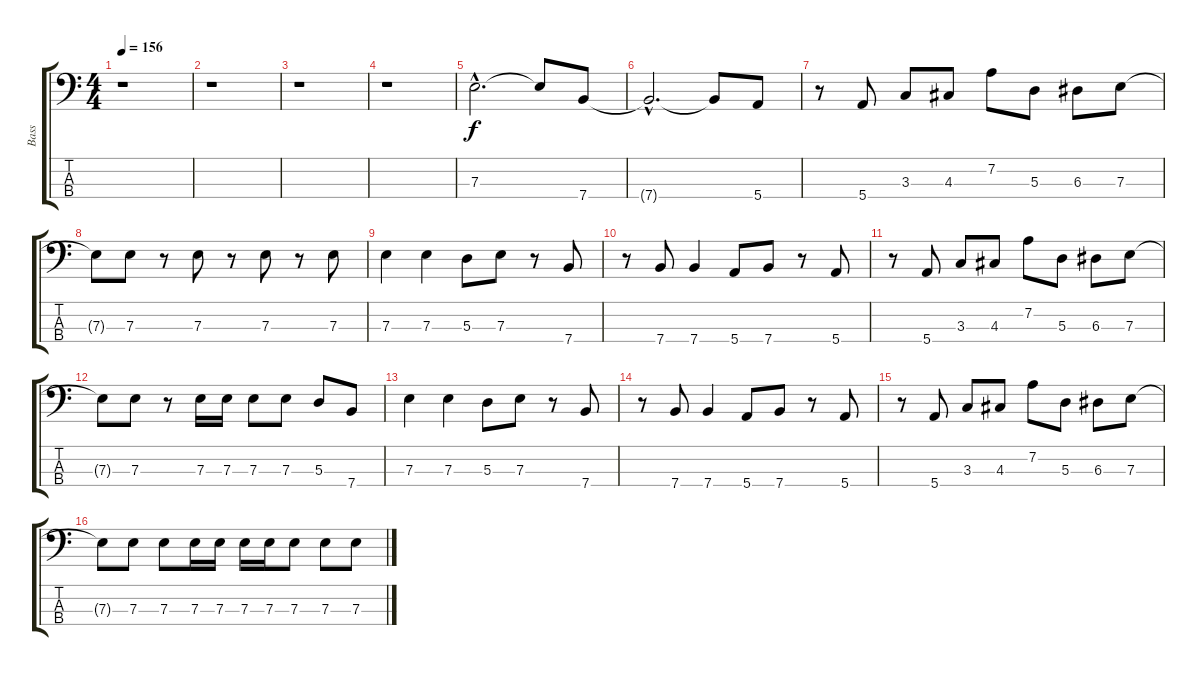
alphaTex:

\track ("Bass" "Bass") {instrument electricbasspick}
\staff {score tabs}
\tuning (G2 D2 A1 E1) {hide}
\ts (4 4)
\tempo 156
\clef f4
\ks c
r.1{dy f instrument electricbasspick} |
r.1 |
r.1 |
r.1 |
7.3{hac}.2{d} 7.3{t}.8 7.4.8 |
7.4{hac t}.2{d} 7.4{t}.8 5.4.8 |
r.8 5.4.8 3.3.8 4.3.8 7.2.8 5.3.8 6.3.8 7.3.8 |
7.3{t}.8 7.3.8 r.8 7.3.8 r.8 7.3.8 r.8 7.3.8 |
7.3.4 7.3.4 5.3.8 7.3.8 r.8 7.4.8 |
r.8 7.4.8 7.4.4 5.4.8 7.4.8 r.8 5.4.8 |
r.8 5.4.8 3.3.8 4.3.8 7.2.8 5.3.8 6.3.8 7.3.8 |
7.3{t}.8 7.3.8 r.8 7.3.16 7.3.16 7.3.8 7.3.8 5.3.8 7.4.8 |
7.3.4 7.3.4 5.3.8 7.3.8 r.8 7.4.8 |
r.8 7.4.8 7.4.4 5.4.8 7.4.8 r.8 5.4.8 |
r.8 5.4.8 3.3.8 4.3.8 7.2.8 5.3.8 6.3.8 7.3.8 |
7.3{t}.8 7.3.8 7.3.8 7.3.16 7.3.16 7.3.16 7.3.16 7.3.8 7.3.8 7.3.8
